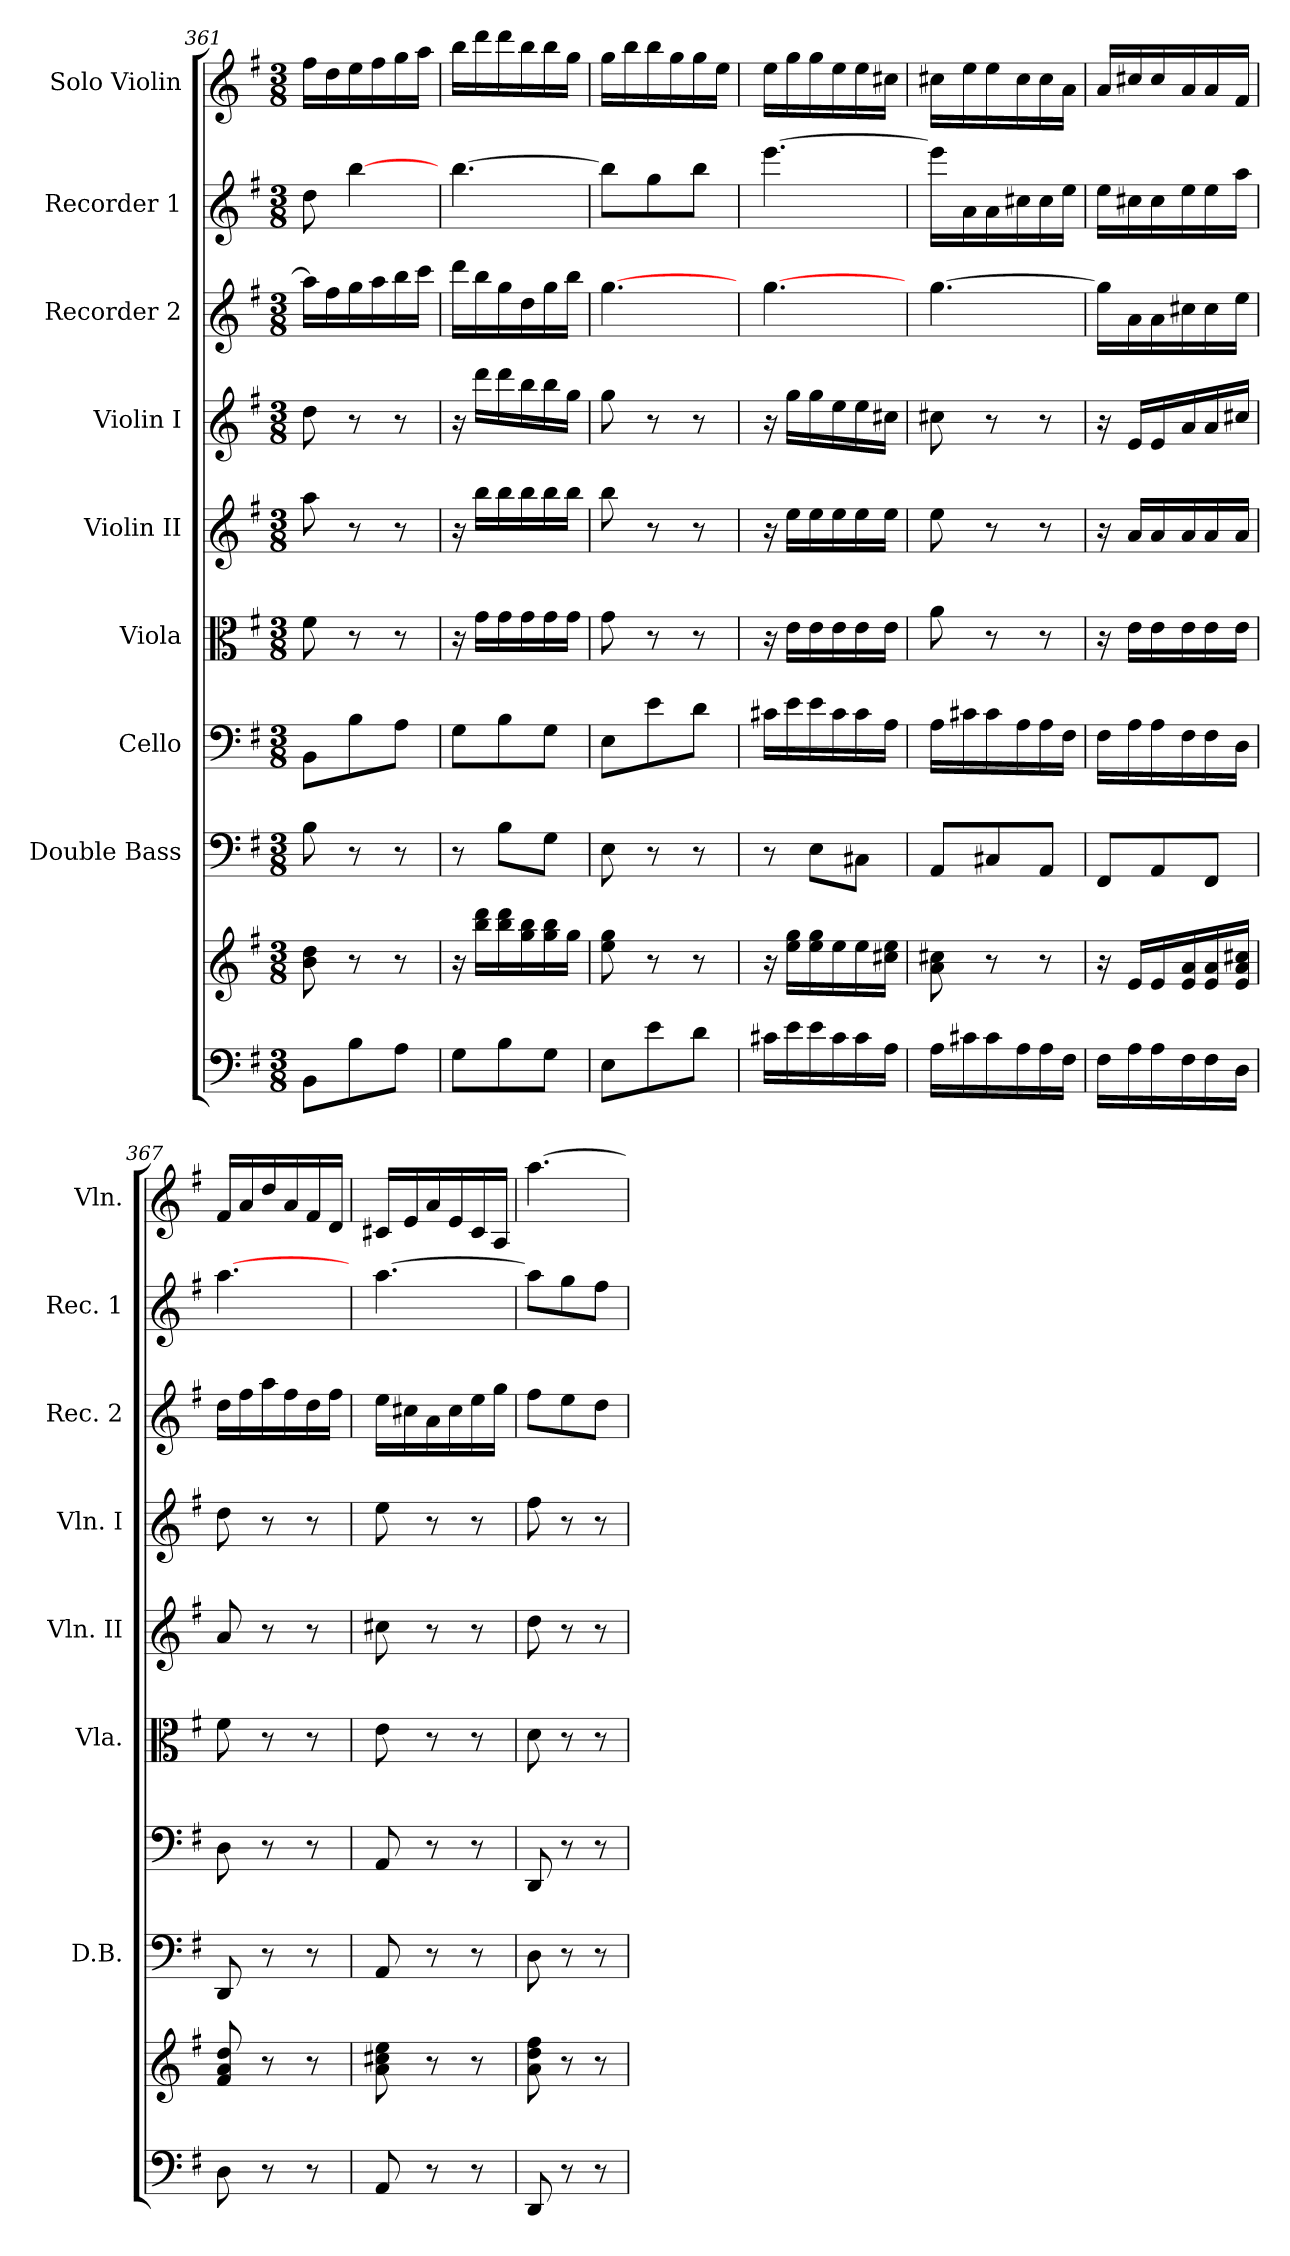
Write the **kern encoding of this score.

**kern	**kern	**kern	**kern	**kern	**kern	**kern	**kern	**kern	**kern
*part9	*part9	*part8	*part7	*part6	*part5	*part4	*part3	*part2	*part1
*staff10	*staff9	*staff8	*staff7	*staff6	*staff5	*staff4	*staff3	*staff2	*staff1
*	*	*I"Double Bass	*I"Cello	*I"Viola	*I"Violin II	*I"Violin I	*I"Recorder 2	*I"Recorder 1	*I"Solo Violin
*	*	*I'D.B.	*	*I'Vla.	*I'Vln. II	*I'Vln. I	*I'Rec. 2	*I'Rec. 1	*I'Vln.
*clefF4	*clefG2	*clefF4	*clefF4	*clefC3	*clefG2	*clefG2	*clefG2	*clefG2	*clefG2
*	*	*ITrd7c12	*	*	*	*	*	*	*
*k[f#]	*k[f#]	*k[f#]	*k[f#]	*k[f#]	*k[f#]	*k[f#]	*k[f#]	*k[f#]	*k[f#]
*G:	*G:	*G:	*G:	*G:	*G:	*G:	*G:	*G:	*G:
*M3/8	*M3/8	*M3/8	*M3/8	*M3/8	*M3/8	*M3/8	*M3/8	*M3/8	*M3/8
=361	=361	=361	=361	=361	=361	=361	=361	=361	=361
8BB\L	8b\ 8dd\	8BB\	8BB\L	8f#\	8aa\	8dd\	16aa\LL]	8dd\	16ff#\LL
.	.	.	.	.	.	.	16ff#\	.	16dd\
8B\	8r	8r	8B\	8r	8r	8r	16gg\	[4bb\	16ee\
.	.	.	.	.	.	.	16aa\	.	16ff#\
8A\J	8r	8r	8A\J	8r	8r	8r	16bb\	.	16gg\
.	.	.	.	.	.	.	16ccc\JJ	.	16aa\JJ
=362	=362	=362	=362	=362	=362	=362	=362	=362	=362
8G\L	16r	8r	8G\L	16r	16r	16r	16ddd\LL	[4.bb\	16bb\LL
.	16bb\ 16ddd\LL	.	.	16g\LL	16bb\LL	16ddd\LL	16bb\	.	16ddd\
8B\	16bb\ 16ddd\	8BB\L	8B\	16g\	16bb\	16ddd\	16gg\	.	16ddd\
.	16gg\ 16bb\	.	.	16g\	16bb\	16bb\	16dd\	.	16bb\
8G\J	16gg\ 16bb\	8GG\J	8G\J	16g\	16bb\	16bb\	16gg\	.	16bb\
.	16gg\JJ	.	.	16g\JJ	16bb\JJ	16gg\JJ	16bb\JJ	.	16gg\JJ
!!LO:PB:g=z
=363	=363	=363	=363	=363	=363	=363	=363	=363	=363
8E\L	8ee\ 8gg\	8EE\	8E\L	8g\	8bb\	8gg\	[4.gg\	8bb\L]	16gg\LL
.	.	.	.	.	.	.	.	.	16bb\
8e\	8r	8r	8e\	8r	8r	8r	.	8gg\	16bb\
.	.	.	.	.	.	.	.	.	16gg\
8d\J	8r	8r	8d\J	8r	8r	8r	.	8bb\J	16gg\
.	.	.	.	.	.	.	.	.	16ee\JJ
=364	=364	=364	=364	=364	=364	=364	=364	=364	=364
16c#\LL	16r	8r	16c#\LL	16r	16r	16r	[4.gg\	[4.eee\	16ee\LL
16e\	16ee\ 16gg\LL	.	16e\	16e\LL	16ee\LL	16gg\LL	.	.	16gg\
16e\	16ee\ 16gg\	8EE\L	16e\	16e\	16ee\	16gg\	.	.	16gg\
16c#\	16ee\	.	16c#\	16e\	16ee\	16ee\	.	.	16ee\
16c#\	16ee\	8CC#\J	16c#\	16e\	16ee\	16ee\	.	.	16ee\
16A\JJ	16cc#\ 16ee\JJ	.	16A\JJ	16e\JJ	16ee\JJ	16cc#\JJ	.	.	16cc#\JJ
=365	=365	=365	=365	=365	=365	=365	=365	=365	=365
16A\LL	8a\ 8cc#\	8AAA/L	16A\LL	8a\	8ee\	8cc#\	[4.gg\	16eee\LL]	16cc#\LL
16c#\	.	.	16c#\	.	.	.	.	16a\	16ee\
16c#\	8r	8CC#/	16c#\	8r	8r	8r	.	16a\	16ee\
16A\	.	.	16A\	.	.	.	.	16cc#\	16cc#\
16A\	8r	8AAA/J	16A\	8r	8r	8r	.	16cc#\	16cc#\
16F#\JJ	.	.	16F#\JJ	.	.	.	.	16ee\JJ	16a\JJ
=366	=366	=366	=366	=366	=366	=366	=366	=366	=366
16F#\LL	16r	8FFF#/L	16F#\LL	16r	16r	16r	16gg\LL]	16ee\LL	16a/LL
16A\	16e/LL	.	16A\	16e\LL	16a/LL	16e/LL	16a\	16cc#\	16cc#/
16A\	16e/	8AAA/	16A\	16e\	16a/	16e/	16a\	16cc#\	16cc#/
16F#\	16e/ 16a/	.	16F#\	16e\	16a/	16a/	16cc#\	16ee\	16a/
16F#\	16e/ 16a/	8FFF#/J	16F#\	16e\	16a/	16a/	16cc#\	16ee\	16a/
16D\JJ	16e/ 16a/ 16cc#/JJ	.	16D\JJ	16e\JJ	16a/JJ	16cc#/JJ	16ee\JJ	16aa\JJ	16f#/JJ
=367	=367	=367	=367	=367	=367	=367	=367	=367	=367
8D\	8f#/ 8a/ 8dd/	8DDD/	8D\	8f#\	8a/	8dd\	16dd\LL	[4.aa\	16f#/LL
.	.	.	.	.	.	.	16ff#\	.	16a/
8r	8r	8r	8r	8r	8r	8r	16aa\	.	16dd/
.	.	.	.	.	.	.	16ff#\	.	16a/
8r	8r	8r	8r	8r	8r	8r	16dd\	.	16f#/
.	.	.	.	.	.	.	16ff#\JJ	.	16d/JJ
=368	=368	=368	=368	=368	=368	=368	=368	=368	=368
8AA/	8a\ 8cc#\ 8ee\	8AAA/	8AA/	8e\	8cc#\	8ee\	16ee\LL	[4.aa\	16c#/LL
.	.	.	.	.	.	.	16cc#\	.	16e/
8r	8r	8r	8r	8r	8r	8r	16a\	.	16a/
.	.	.	.	.	.	.	16cc#\	.	16e/
8r	8r	8r	8r	8r	8r	8r	16ee\	.	16c#/
.	.	.	.	.	.	.	16gg\JJ	.	16A/JJ
=369	=369	=369	=369	=369	=369	=369	=369	=369	=369
8DD/	8a\ 8dd\ 8ff#\	8DD\	8DD/	8d\	8dd\	8ff#\	8ff#\L	8aa\L]	[4.aa\
8r	8r	8r	8r	8r	8r	8r	8ee\	8gg\	.
8r	8r	8r	8r	8r	8r	8r	8dd\J	8ff#\J	.
=	=	=	=	=	=	=	=	=	=
*-	*-	*-	*-	*-	*-	*-	*-	*-	*-
